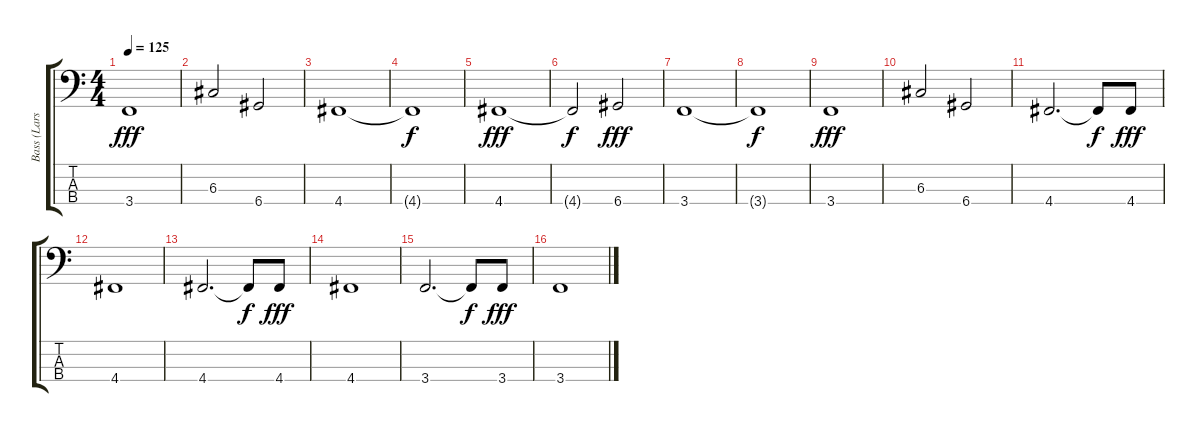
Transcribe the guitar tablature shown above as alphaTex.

\track ("Bass (Larssen)" "Bass (Lars") {instrument electricbassfinger}
\staff {score tabs}
\tuning (F2 C2 G1 D1) {hide}
\ts (4 4)
\tempo 125
\clef f4
\ks c
3.4.1{dy fff} |
6.3.2 6.4.2 |
4.4.1 |
4.4{t}.1{dy f} |
4.4.1{dy fff} |
4.4{t}.2{dy f} 6.4.2{dy fff} |
3.4.1 |
3.4{t}.1{dy f} |
3.4.1{dy fff} |
6.3.2 6.4.2 |
4.4.2{d} 4.4{t}.8{dy f} 4.4.8{dy fff} |
4.4.1 |
4.4.2{d} 4.4{t}.8{dy f} 4.4.8{dy fff} |
4.4.1 |
3.4.2{d} 3.4{t}.8{dy f} 3.4.8{dy fff} |
3.4.1
